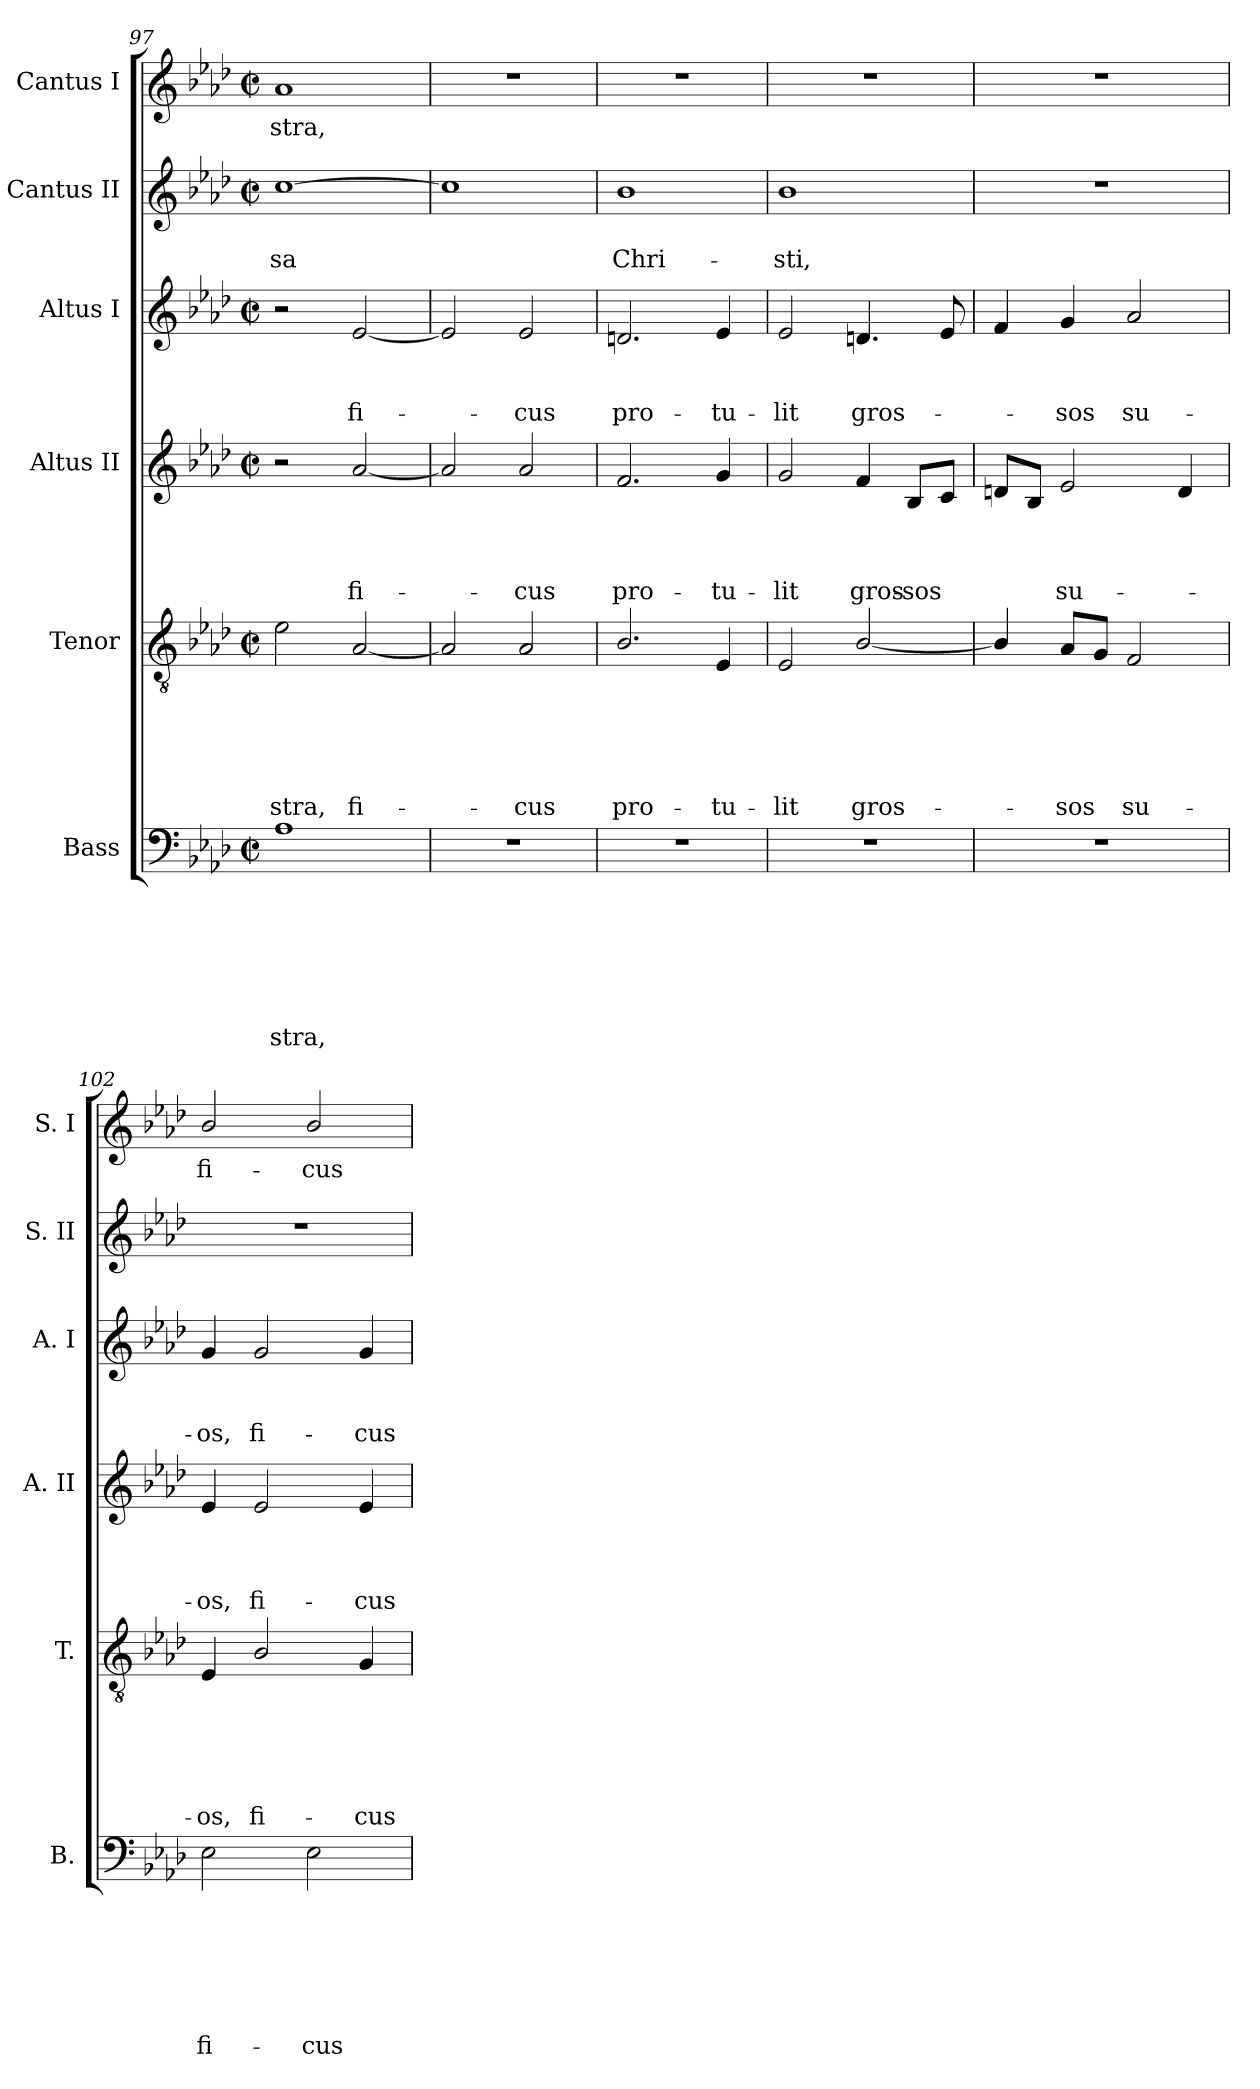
**kern	**text	**text	**text	**text	**text	**text	**text	**kern	**text	**text	**text	**text	**text	**text	**kern	**text	**text	**text	**text	**kern	**text	**text	**text	**kern	**text	**text	**kern	**text
*part6	*part6	*part6	*part6	*part6	*part6	*part6	*part6	*part5	*part5	*part5	*part5	*part5	*part5	*part5	*part4	*part4	*part4	*part4	*part4	*part3	*part3	*part3	*part3	*part2	*part2	*part2	*part1	*part1
*staff6	*staff6	*staff6	*staff6	*staff6	*staff6	*staff6	*staff6	*staff5	*staff5	*staff5	*staff5	*staff5	*staff5	*staff5	*staff4	*staff4	*staff4	*staff4	*staff4	*staff3	*staff3	*staff3	*staff3	*staff2	*staff2	*staff2	*staff1	*staff1
*I"Bass	*	*	*	*	*	*	*	*I"Tenor	*	*	*	*	*	*	*I"Altus II	*	*	*	*	*I"Altus I	*	*	*	*I"Cantus II	*	*	*I"Cantus I	*
*I'B.	*	*	*	*	*	*	*	*I'T.	*	*	*	*	*	*	*I'A. II	*	*	*	*	*I'A. I	*	*	*	*I'S. II	*	*	*I'S. I	*
*clefF4	*	*	*	*	*	*	*	*clefGv2	*	*	*	*	*	*	*clefG2	*	*	*	*	*clefG2	*	*	*	*clefG2	*	*	*clefG2	*
*k[b-e-a-d-]	*	*	*	*	*	*	*	*k[b-e-a-d-]	*	*	*	*	*	*	*k[b-e-a-d-]	*	*	*	*	*k[b-e-a-d-]	*	*	*	*k[b-e-a-d-]	*	*	*k[b-e-a-d-]	*
*A-:	*	*	*	*	*	*	*	*A-:	*	*	*	*	*	*	*A-:	*	*	*	*	*A-:	*	*	*	*A-:	*	*	*A-:	*
*M2/2	*	*	*	*	*	*	*	*M2/2	*	*	*	*	*	*	*M2/2	*	*	*	*	*M2/2	*	*	*	*M2/2	*	*	*M2/2	*
*met(c|)	*	*	*	*	*	*	*	*met(c|)	*	*	*	*	*	*	*met(c|)	*	*	*	*	*met(c|)	*	*	*	*met(c|)	*	*	*met(c|)	*
=97	=97	=97	=97	=97	=97	=97	=97	=97	=97	=97	=97	=97	=97	=97	=97	=97	=97	=97	=97	=97	=97	=97	=97	=97	=97	=97	=97	=97
!	!	!	!	!	!	!	!LO:LY:b	!	!	!	!	!	!	!LO:LY:b	!	!	!	!	!	!	!	!	!	!	!	!LO:LY:b	!	!LO:LY:b
1A-	.	.	.	.	.	.	-stra,	2e-\	.	.	.	.	.	-stra,	2r	.	.	.	.	2r	.	.	.	[>1cc	.	-sa	1a-	-stra,
!	!	!	!	!	!	!	!	!	!	!	!	!	!	!LO:LY:b	!	!	!	!	!LO:LY:b	!	!	!	!LO:LY:b	!	!	!	!	!
.	.	.	.	.	.	.	.	[<2A-/	.	.	.	.	.	fi-	[<2a-/	.	.	.	fi-	[<2e-/	.	.	fi-	.	.	.	.	.
=98	=98	=98	=98	=98	=98	=98	=98	=98	=98	=98	=98	=98	=98	=98	=98	=98	=98	=98	=98	=98	=98	=98	=98	=98	=98	=98	=98	=98
1r	.	.	.	.	.	.	.	2A-/]	.	.	.	.	.	.	2a-/]	.	.	.	.	2e-/]	.	.	.	1cc]	.	.	1r	.
!	!	!	!	!	!	!	!	!	!	!	!	!	!	!LO:LY:b	!	!	!	!	!LO:LY:b	!	!	!	!LO:LY:b	!	!	!	!	!
.	.	.	.	.	.	.	.	2A-/	.	.	.	.	.	-cus	2a-/	.	.	.	-cus	2e-/	.	.	-cus	.	.	.	.	.
=99	=99	=99	=99	=99	=99	=99	=99	=99	=99	=99	=99	=99	=99	=99	=99	=99	=99	=99	=99	=99	=99	=99	=99	=99	=99	=99	=99	=99
!	!	!	!	!	!	!	!	!	!	!	!	!	!	!LO:LY:b	!	!	!	!	!LO:LY:b	!	!	!	!LO:LY:b	!	!	!LO:LY:b	!	!
1r	.	.	.	.	.	.	.	2.B-/	.	.	.	.	.	pro-	2.f/	.	.	.	pro-	2.dn/	.	.	pro-	1b-	.	Chri-	1r	.
!	!	!	!	!	!	!	!	!	!	!	!	!	!	!LO:LY:b	!	!	!	!	!LO:LY:b	!	!	!	!LO:LY:b	!	!	!	!	!
.	.	.	.	.	.	.	.	4E-/	.	.	.	.	.	-tu-	4g/	.	.	.	-tu-	4e-/	.	.	-tu-	.	.	.	.	.
=100	=100	=100	=100	=100	=100	=100	=100	=100	=100	=100	=100	=100	=100	=100	=100	=100	=100	=100	=100	=100	=100	=100	=100	=100	=100	=100	=100	=100
!	!	!	!	!	!	!	!	!	!	!	!	!	!	!LO:LY:b	!	!	!	!	!LO:LY:b	!	!	!	!LO:LY:b	!	!	!LO:LY:b	!	!
1r	.	.	.	.	.	.	.	2E-/	.	.	.	.	.	-lit	2g/	.	.	.	-lit	2e-/	.	.	-lit	1b-	.	-sti,	1r	.
!	!	!	!	!	!	!	!	!	!	!	!	!	!	!LO:LY:b	!	!	!	!	!LO:LY:b	!	!	!	!LO:LY:b	!	!	!	!	!
.	.	.	.	.	.	.	.	[<2B-/	.	.	.	.	.	gros-	4f/	.	.	.	gros-	4.dn/	.	.	gros-	.	.	.	.	.
!	!	!	!	!	!	!	!	!	!	!	!	!	!	!	!	!	!	!	!LO:LY:b	!	!	!	!	!	!	!	!	!
.	.	.	.	.	.	.	.	.	.	.	.	.	.	.	8B-/L	.	.	.	-sos	.	.	.	.	.	.	.	.	.
.	.	.	.	.	.	.	.	.	.	.	.	.	.	.	8c/J	.	.	.	.	8e-/	.	.	.	.	.	.	.	.
!!LO:LB:g=z
=101	=101	=101	=101	=101	=101	=101	=101	=101	=101	=101	=101	=101	=101	=101	=101	=101	=101	=101	=101	=101	=101	=101	=101	=101	=101	=101	=101	=101
1r	.	.	.	.	.	.	.	4B-/]	.	.	.	.	.	.	8dn/L	.	.	.	.	4f/	.	.	.	1r	.	.	1r	.
.	.	.	.	.	.	.	.	.	.	.	.	.	.	.	8B-/J	.	.	.	.	.	.	.	.	.	.	.	.	.
!	!	!	!	!	!	!	!	!	!	!	!	!	!	!LO:LY:b	!	!	!	!	!LO:LY:b	!	!	!	!LO:LY:b	!	!	!	!	!
.	.	.	.	.	.	.	.	8A-/L	.	.	.	.	.	-sos	2e-/	.	.	.	su-	4g/	.	.	-sos	.	.	.	.	.
.	.	.	.	.	.	.	.	8G/J	.	.	.	.	.	.	.	.	.	.	.	.	.	.	.	.	.	.	.	.
!	!	!	!	!	!	!	!	!	!	!	!	!	!	!LO:LY:b	!	!	!	!	!	!	!	!	!LO:LY:b	!	!	!	!	!
.	.	.	.	.	.	.	.	2F/	.	.	.	.	.	su-	.	.	.	.	.	2a-/	.	.	su-	.	.	.	.	.
.	.	.	.	.	.	.	.	.	.	.	.	.	.	.	4d/	.	.	.	.	.	.	.	.	.	.	.	.	.
=102	=102	=102	=102	=102	=102	=102	=102	=102	=102	=102	=102	=102	=102	=102	=102	=102	=102	=102	=102	=102	=102	=102	=102	=102	=102	=102	=102	=102
!	!	!	!	!	!	!	!LO:LY:b	!	!	!	!	!	!	!LO:LY:b	!	!	!	!	!LO:LY:b	!	!	!	!LO:LY:b	!	!	!	!	!LO:LY:b
2E-\	.	.	.	.	.	.	fi-	4E-/	.	.	.	.	.	-os,	4e-/	.	.	.	-os,	4g/	.	.	-os,	1r	.	.	2b-/	fi-
!	!	!	!	!	!	!	!	!	!	!	!	!	!	!LO:LY:b	!	!	!	!	!LO:LY:b	!	!	!	!LO:LY:b	!	!	!	!	!
.	.	.	.	.	.	.	.	2B-/	.	.	.	.	.	fi-	2e-/	.	.	.	fi-	2g/	.	.	fi-	.	.	.	.	.
!	!	!	!	!	!	!	!LO:LY:b	!	!	!	!	!	!	!	!	!	!	!	!	!	!	!	!	!	!	!	!	!LO:LY:b
2E-\	.	.	.	.	.	.	-cus	.	.	.	.	.	.	.	.	.	.	.	.	.	.	.	.	.	.	.	2b-/	-cus
!	!	!	!	!	!	!	!	!	!	!	!	!	!	!LO:LY:b	!	!	!	!	!LO:LY:b	!	!	!	!LO:LY:b	!	!	!	!	!
.	.	.	.	.	.	.	.	4G/	.	.	.	.	.	-cus	4e-/	.	.	.	-cus	4g/	.	.	-cus	.	.	.	.	.
=	=	=	=	=	=	=	=	=	=	=	=	=	=	=	=	=	=	=	=	=	=	=	=	=	=	=	=	=
*-	*-	*-	*-	*-	*-	*-	*-	*-	*-	*-	*-	*-	*-	*-	*-	*-	*-	*-	*-	*-	*-	*-	*-	*-	*-	*-	*-	*-
